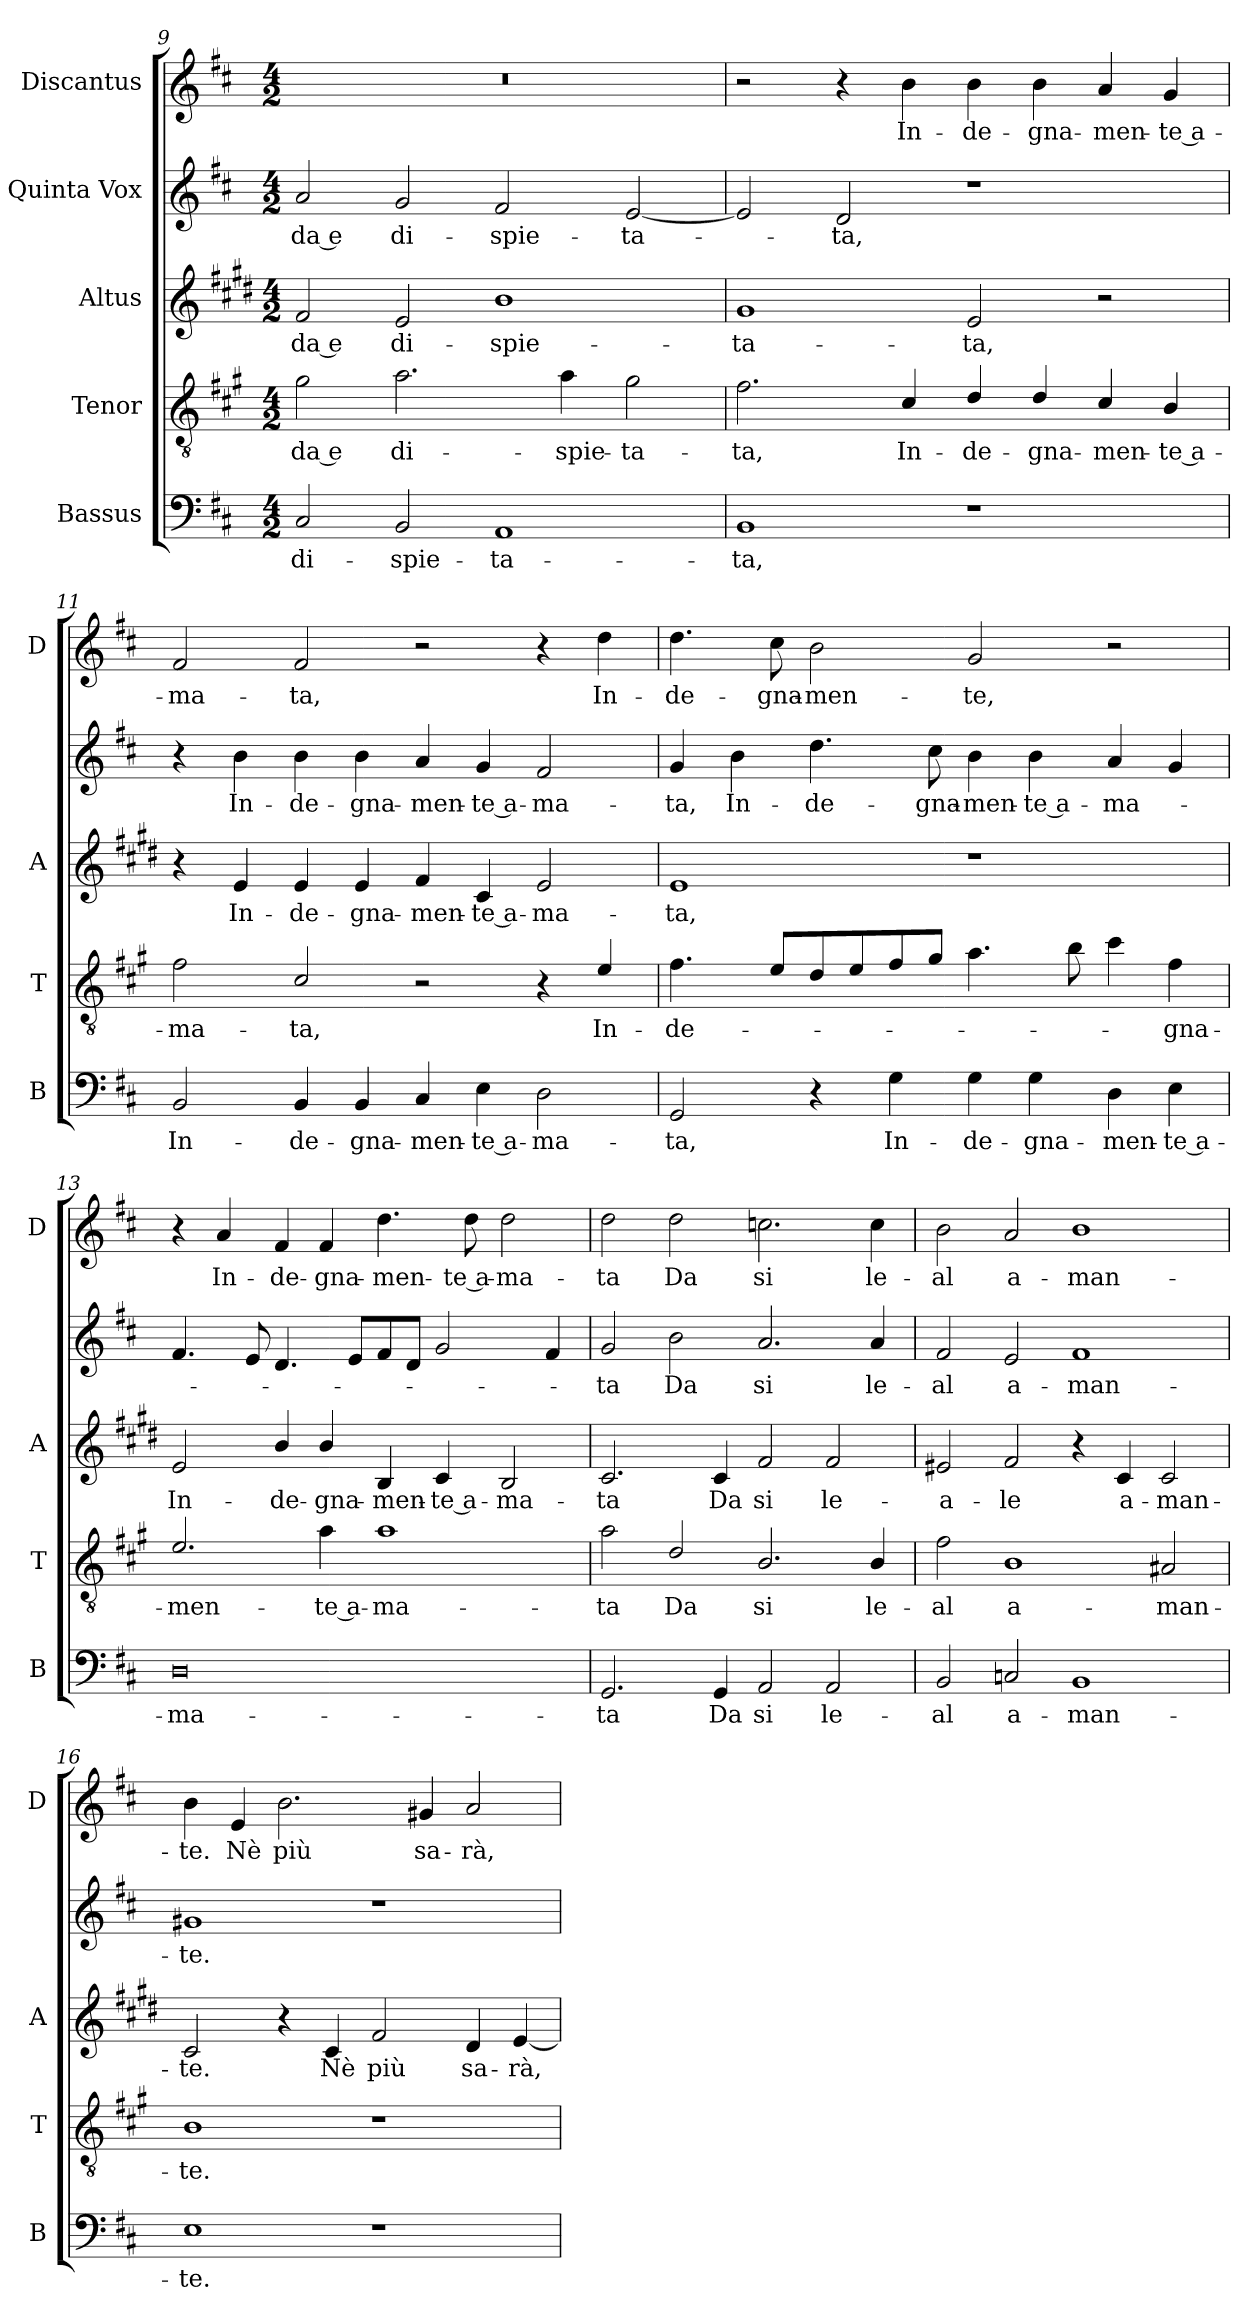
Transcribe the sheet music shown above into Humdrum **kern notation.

**kern	**text	**kern	**text	**kern	**text	**kern	**text	**kern	**text
*part5	*part5	*part4	*part4	*part3	*part3	*part2	*part2	*part1	*part1
*staff5	*staff5	*staff4	*staff4	*staff3	*staff3	*staff2	*staff2	*staff1	*staff1
*I"Bassus	*	*I"Tenor	*	*I"Altus	*	*I"Quinta Vox	*	*I"Discantus	*
*I'B	*	*I'T	*	*I'A	*	*	*	*I'D	*
*clefF4	*	*clefGv2	*	*clefG2	*	*clefG2	*	*clefG2	*
*	*	*ITrd4c7	*	*ITrd1c2	*	*	*	*	*
*k[f#c#]	*	*k[f#c#]	*	*k[f#c#]	*	*k[f#c#]	*	*k[f#c#]	*
*D:	*	*D:	*	*D:	*	*D:	*	*D:	*
*M4/2	*	*M4/2	*	*M4/2	*	*M4/2	*	*M4/2	*
=9	=9	=9	=9	=9	=9	=9	=9	=9	=9
!	!LO:LY:b	!	!LO:LY:b	!	!LO:LY:b	!	!LO:LY:b	!	!
2C#/	di-	2c#\	-da e	2e/	-da e	2a/	-da e	0r	.
!	!LO:LY:b	!	!LO:LY:b	!	!LO:LY:b	!	!LO:LY:b	!	!
2BB/	-spie-	2.d\	di-	2d/	di-	2g/	di-	.	.
!	!LO:LY:b	!	!	!	!LO:LY:b	!	!LO:LY:b	!	!
1AA	-ta-	.	.	1a	-spie-	2f#/	-spie-	.	.
!	!	!	!LO:LY:b	!	!	!	!	!	!
.	.	4d\	-spie-	.	.	.	.	.	.
!	!	!	!LO:LY:b	!	!	!	!LO:LY:b	!	!
.	.	2c#\	-ta-	.	.	[2e/	-ta-	.	.
!!LO:LB:g=z
=10	=10	=10	=10	=10	=10	=10	=10	=10	=10
!	!LO:LY:b	!	!LO:LY:b	!	!LO:LY:b	!	!	!	!
1BB	-ta,	2.B\	-ta,	1f#	-ta-	2e/]	.	2r	.
!	!	!	!	!	!	!	!LO:LY:b	!	!
.	.	.	.	.	.	2d/	-ta,	4r	.
!	!	!	!LO:LY:b	!	!	!	!	!	!LO:LY:b
.	.	4F#/	In-	.	.	.	.	4b\	In-
!	!	!	!LO:LY:b	!	!LO:LY:b	!	!	!	!LO:LY:b
1r	.	4G/	-de-	2d/	-ta,	1r	.	4b\	-de-
!	!	!	!LO:LY:b	!	!	!	!	!	!LO:LY:b
.	.	4G/	-gna-	.	.	.	.	4b\	-gna-
!	!	!	!LO:LY:b	!	!	!	!	!	!LO:LY:b
.	.	4F#/	-men-	2r	.	.	.	4a/	-men-
!	!	!	!LO:LY:b	!	!	!	!	!	!LO:LY:b
.	.	4E/	-te a-	.	.	.	.	4g/	-te a-
=11	=11	=11	=11	=11	=11	=11	=11	=11	=11
!	!LO:LY:b	!	!LO:LY:b	!	!	!	!	!	!LO:LY:b
2BB/	In-	2B\	-ma-	4r	.	4r	.	2f#/	-ma-
!	!	!	!	!	!LO:LY:b	!	!LO:LY:b	!	!
.	.	.	.	4d/	In-	4b\	In-	.	.
!	!LO:LY:b	!	!LO:LY:b	!	!LO:LY:b	!	!LO:LY:b	!	!LO:LY:b
4BB/	-de-	2F#/	-ta,	4d/	-de-	4b\	-de-	2f#/	-ta,
!	!LO:LY:b	!	!	!	!LO:LY:b	!	!LO:LY:b	!	!
4BB/	-gna-	.	.	4d/	-gna-	4b\	-gna-	.	.
!	!LO:LY:b	!	!	!	!LO:LY:b	!	!LO:LY:b	!	!
4C#/	-men-	2r	.	4e/	-men-	4a/	-men-	2r	.
!	!LO:LY:b	!	!	!	!LO:LY:b	!	!LO:LY:b	!	!
4E\	-te a-	.	.	4B/	-te a-	4g/	-te a-	.	.
!	!LO:LY:b	!	!	!	!LO:LY:b	!	!LO:LY:b	!	!
2D\	-ma-	4r	.	2d/	-ma-	2f#/	-ma-	4r	.
!	!	!	!LO:LY:b	!	!	!	!	!	!LO:LY:b
.	.	4A/	In-	.	.	.	.	4dd\	In-
=12	=12	=12	=12	=12	=12	=12	=12	=12	=12
!	!LO:LY:b	!	!LO:LY:b	!	!LO:LY:b	!	!LO:LY:b	!	!LO:LY:b
2GG/	-ta,	4.B\	-de-	1d	-ta,	4g/	-ta,	4.dd\	-de-
!	!	!	!	!	!	!	!LO:LY:b	!	!
.	.	.	.	.	.	4b\	In-	.	.
!	!	!	!	!	!	!	!	!	!LO:LY:b
.	.	8A/L	.	.	.	.	.	8cc#\	-gna-
!	!	!	!	!	!	!	!LO:LY:b	!	!LO:LY:b
4r	.	8G/	.	.	.	4.dd\	-de-	2b\	-men-
.	.	8A/	.	.	.	.	.	.	.
!	!LO:LY:b	!	!	!	!	!	!	!	!
4G\	In-	8B/	.	.	.	.	.	.	.
!	!	!	!	!	!	!	!LO:LY:b	!	!
.	.	8c#/J	.	.	.	8cc#\	-gna-	.	.
!	!LO:LY:b	!	!	!	!	!	!LO:LY:b	!	!LO:LY:b
4G\	-de-	4.d\	.	1r	.	4b\	-men-	2g/	-te,
!	!LO:LY:b	!	!	!	!	!	!LO:LY:b	!	!
4G\	-gna-	.	.	.	.	4b\	-te a-	.	.
.	.	8e\	.	.	.	.	.	.	.
!	!LO:LY:b	!	!	!	!	!	!LO:LY:b	!	!
4D\	-men-	4f#\	.	.	.	4a/	-ma-	2r	.
!	!LO:LY:b	!	!LO:LY:b	!	!	!	!	!	!
4E\	-te a-	4B\	-gna-	.	.	4g/	.	.	.
!!LO:PB:g=z
=13	=13	=13	=13	=13	=13	=13	=13	=13	=13
!	!LO:LY:b	!	!LO:LY:b	!	!LO:LY:b	!	!	!	!
0D	-ma-	2.A/	-men-	2d/	In-	4.f#/	.	4r	.
!	!	!	!	!	!	!	!	!	!LO:LY:b
.	.	.	.	.	.	.	.	4a/	In-
.	.	.	.	.	.	8e/	.	.	.
!	!	!	!	!	!LO:LY:b	!	!	!	!LO:LY:b
.	.	.	.	4a/	-de-	4.d/	.	4f#/	-de-
!	!	!	!LO:LY:b	!	!LO:LY:b	!	!	!	!LO:LY:b
.	.	4d\	-te a-	4a/	-gna-	.	.	4f#/	-gna-
.	.	.	.	.	.	8e/L	.	.	.
!	!	!	!LO:LY:b	!	!LO:LY:b	!	!	!	!LO:LY:b
.	.	1d	-ma-	4A/	-men-	8f#/	.	4.dd\	-men-
.	.	.	.	.	.	8d/J	.	.	.
!	!	!	!	!	!LO:LY:b	!	!	!	!
.	.	.	.	4B/	-te a-	2g/	.	.	.
!	!	!	!	!	!	!	!	!	!LO:LY:b
.	.	.	.	.	.	.	.	8dd\	-te a-
!	!	!	!	!	!LO:LY:b	!	!	!	!LO:LY:b
.	.	.	.	2A/	-ma-	.	.	2dd\	-ma-
.	.	.	.	.	.	4f#/	.	.	.
=14	=14	=14	=14	=14	=14	=14	=14	=14	=14
!	!LO:LY:b	!	!LO:LY:b	!	!LO:LY:b	!	!LO:LY:b	!	!LO:LY:b
2.GG/	-ta	2d\	-ta	2.B/	-ta	2g/	-ta	2dd\	-ta
!	!	!	!LO:LY:b	!	!	!	!LO:LY:b	!	!LO:LY:b
.	.	2G/	Da	.	.	2b\	Da	2dd\	Da
!	!LO:LY:b	!	!	!	!LO:LY:b	!	!	!	!
4GG/	Da	.	.	4B/	Da	.	.	.	.
!	!LO:LY:b	!	!LO:LY:b	!	!LO:LY:b	!	!LO:LY:b	!	!LO:LY:b
2AA/	si	2.E/	si	2e/	si	2.a/	si	2.ccn\	si
!	!LO:LY:b	!	!	!	!LO:LY:b	!	!	!	!
2AA/	le-	.	.	2e/	le-	.	.	.	.
!	!	!	!LO:LY:b	!	!	!	!LO:LY:b	!	!LO:LY:b
.	.	4E/	le-	.	.	4a/	le-	4cc\	le-
=15	=15	=15	=15	=15	=15	=15	=15	=15	=15
!	!LO:LY:b	!	!LO:LY:b	!	!LO:LY:b	!	!LO:LY:b	!	!LO:LY:b
2BB/	-al	2B\	-al	2d#X/	-a-	2f#/	-al	2b\	-al
!	!LO:LY:b	!	!LO:LY:b	!	!LO:LY:b	!	!LO:LY:b	!	!LO:LY:b
2Cn/	a-	1E	a-	2e/	-le	2e/	a-	2a/	a-
!	!LO:LY:b	!	!	!	!	!	!LO:LY:b	!	!LO:LY:b
1BB	-man-	.	.	4r	.	1f#	-man-	1b	-man-
!	!	!	!	!	!LO:LY:b	!	!	!	!
.	.	.	.	4B/	a-	.	.	.	.
!	!	!	!LO:LY:b	!	!LO:LY:b	!	!	!	!
.	.	2D#X/	-man-	2B/	-man-	.	.	.	.
=16	=16	=16	=16	=16	=16	=16	=16	=16	=16
!	!LO:LY:b	!	!LO:LY:b	!	!LO:LY:b	!	!LO:LY:b	!	!LO:LY:b
1E	-te.	1E	-te.	2B/	-te.	1g#X	-te.	4b\	-te.
!	!	!	!	!	!	!	!	!	!LO:LY:b
.	.	.	.	.	.	.	.	4e/	Nè
!	!	!	!	!	!	!	!	!	!LO:LY:b
.	.	.	.	4r	.	.	.	2.b\	più
!	!	!	!	!	!LO:LY:b	!	!	!	!
.	.	.	.	4B/	Nè	.	.	.	.
!	!	!	!	!	!LO:LY:b	!	!	!	!
1r	.	1r	.	2e/	più	1r	.	.	.
!	!	!	!	!	!	!	!	!	!LO:LY:b
.	.	.	.	.	.	.	.	4g#X/	sa-
!	!	!	!	!	!LO:LY:b	!	!	!	!LO:LY:b
.	.	.	.	4c#/	sa-	.	.	2a/	-rà,
!	!	!	!	!	!LO:LY:b	!	!	!	!
.	.	.	.	[4d/	-rà,	.	.	.	.
=	=	=	=	=	=	=	=	=	=
*-	*-	*-	*-	*-	*-	*-	*-	*-	*-
